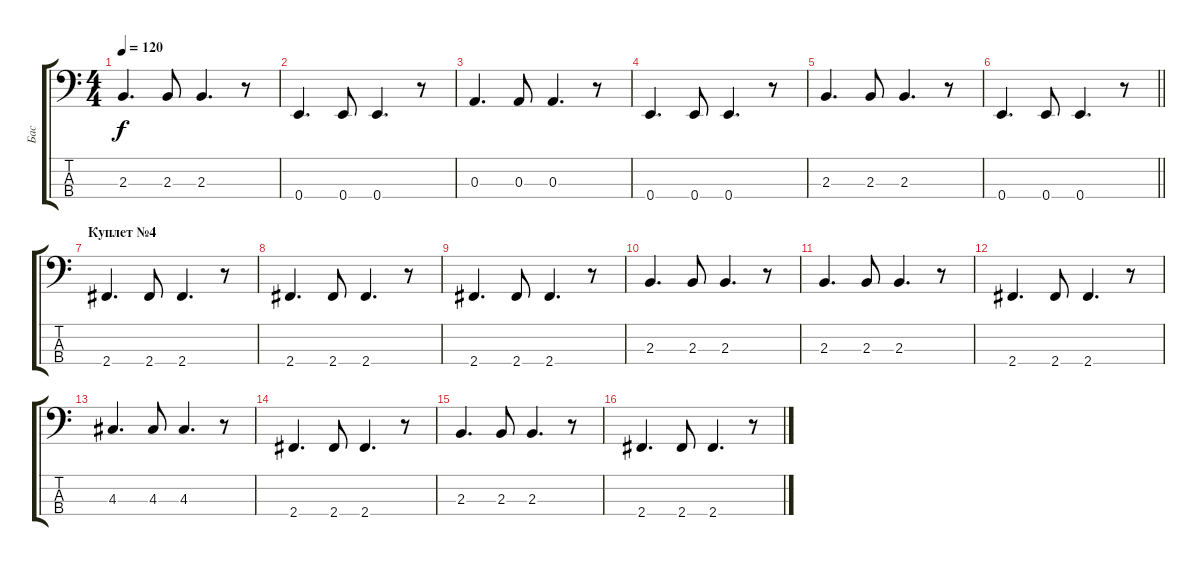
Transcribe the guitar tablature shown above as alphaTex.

\track ("Бас" "Бас") {instrument electricbassfinger}
\staff {score tabs}
\tuning (G2 D2 A1 E1) {hide}
\ts (4 4)
\tempo 120
\clef f4
\ks c
2.3.4{d dy f} 2.3.8 2.3.4{d} r.8 |
0.4.4{d} 0.4.8 0.4.4{d} r.8 |
0.3.4{d} 0.3.8 0.3.4{d} r.8 |
0.4.4{d} 0.4.8 0.4.4{d} r.8 |
2.3.4{d} 2.3.8 2.3.4{d} r.8 |
\barLineRight lightlight
0.4.4{d} 0.4.8 0.4.4{d} r.8 |
\section ("" "Куплет №4")
2.4.4{d} 2.4.8 2.4.4{d} r.8 |
2.4.4{d} 2.4.8 2.4.4{d} r.8 |
2.4.4{d} 2.4.8 2.4.4{d} r.8 |
2.3.4{d} 2.3.8 2.3.4{d} r.8 |
2.3.4{d} 2.3.8 2.3.4{d} r.8 |
2.4.4{d} 2.4.8 2.4.4{d} r.8 |
4.3.4{d} 4.3.8 4.3.4{d} r.8 |
2.4.4{d} 2.4.8 2.4.4{d} r.8 |
2.3.4{d} 2.3.8 2.3.4{d} r.8 |
2.4.4{d} 2.4.8 2.4.4{d} r.8
